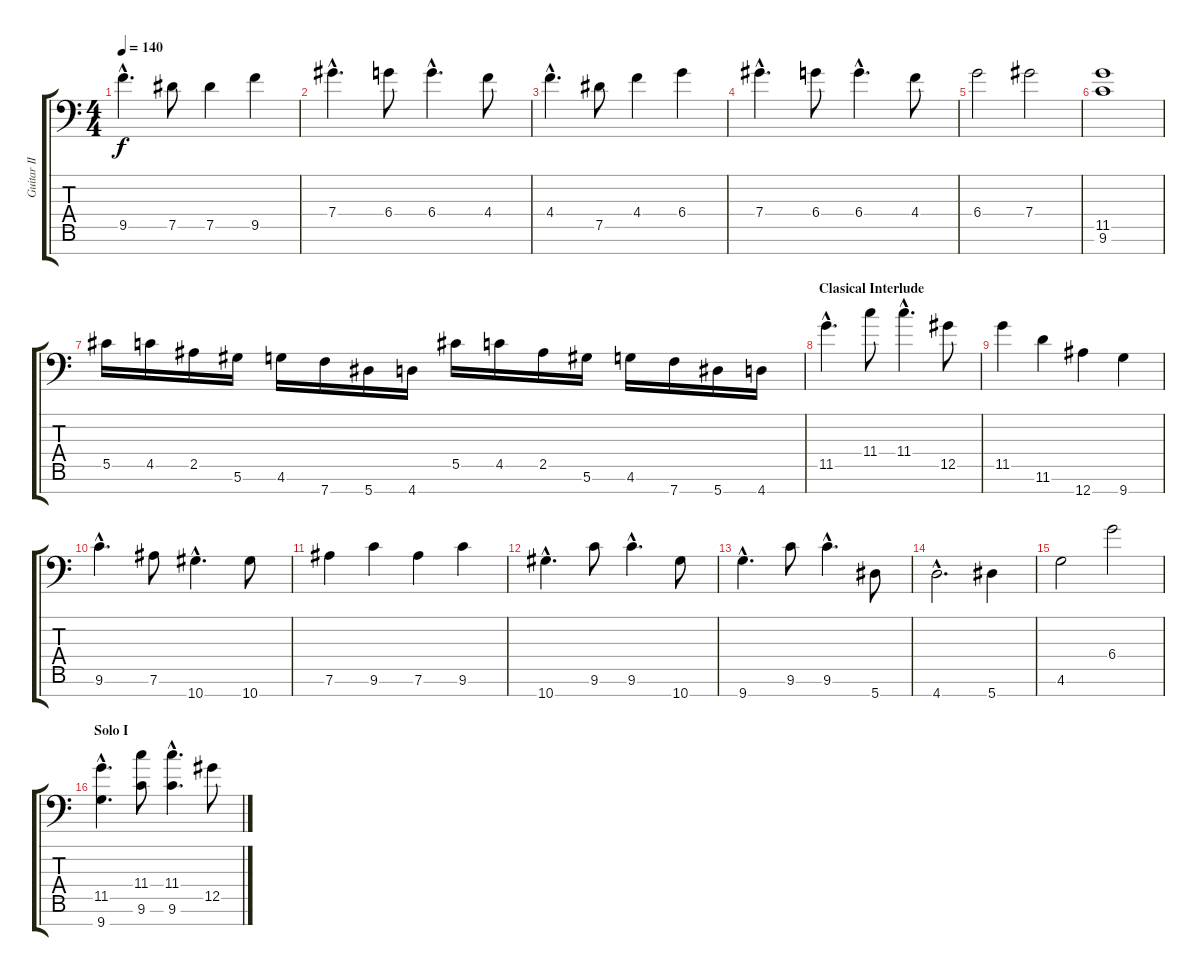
\track ("Guitar II" "Guitar II") {instrument distortionguitar}
\staff {score tabs}
\tuning (Eb4 Bb3 Gb3 Db3 Ab2 Eb2 Bb1) {hide}
\ts (4 4)
\tempo 140
\clef f4
\ks c
9.5{hac}.4{d dy f} 7.5.8 7.5.4 9.5.4 |
7.4{hac}.4{d} 6.4.8 6.4{hac}.4{d} 4.4.8 |
4.4{hac}.4{d} 7.5.8 4.4.4 6.4.4 |
7.4{hac}.4{d} 6.4.8 6.4{hac}.4{d} 4.4.8 |
6.4.2 7.4.2 |
(11.5 9.6).1 |
5.5.16 4.5.16 2.5.16 5.6.16 4.6.16 7.7.16 5.7.16 4.7.16 5.5.16 4.5.16 2.5.16 5.6.16 4.6.16 7.7.16 5.7.16 4.7.16 |
\section ("" "Clasical Interlude")
11.5{hac}.4{d} 11.4.8 11.4{hac}.4{d} 12.5.8 |
11.5.4 11.6.4 12.7.4 9.7.4 |
9.6{hac}.4{d} 7.6.8 10.7{hac}.4{d} 10.7.8 |
7.6.4 9.6.4 7.6.4 9.6.4 |
10.7{hac}.4{d} 9.6.8 9.6{hac}.4{d} 10.7.8 |
9.7{hac}.4{d} 9.6.8 9.6{hac}.4{d} 5.7.8 |
4.7{hac}.2{d} 5.7.4 |
4.6.2 6.4.2 |
\section ("" "Solo I")
(11.5{hac} 9.7{hac}).4{d} (11.4 9.6).8 (11.4{hac} 9.6{hac}).4{d} 12.5.8
